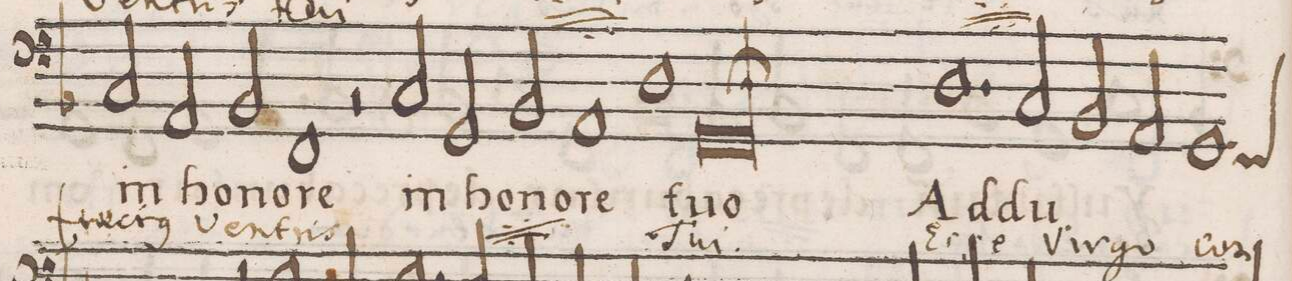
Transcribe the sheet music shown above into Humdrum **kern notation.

**kern	**text	**text
*I"BASSVS	*	*
*clefF4	*	*
*k[b-]	*	*
*met(C|)	*	*
*M2/1	*	*
2C/	in-	fruc-
2AA/	-ho-	-t(us)
2BB-/	-no-	ven-
=64-	=64-	=64-
1FF	-re	-tris
2r	.	.
*	*	*ij
2C/	in	fruc-
=65-	=65-	=65-
2GG/	ho-	-t(us)
2BB-/	-no-	ven-
1AA	-re	-tris
*	*	*Xij
=66-	=66-	=66-
1D	tu-	Tu-
1GG;l	-o	-i.
=67-	=67-	=67-
1.D	Ad-	Ec-
2C/	-du-	-ce
=68-	=68-	=68-
2BB-/	.	Vir-
2AA/	.	-go
*custos:FF	*	*
1GG	.	con-
=69-	=69-	=69-
*lig	*	*
*-	*-	*-
